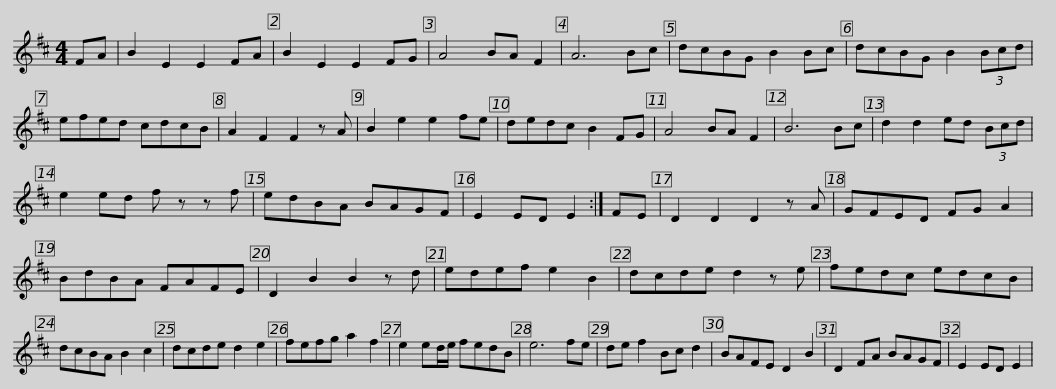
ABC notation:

X:1
L:1/8
M:4/4
I:linebreak $
K:D
V:1 treble
V:1
 FA | B2 E2 E2 FA | B2 E2 E2 FG | A4 BA F2 | A6 Bc | %5
 dcBG B2 Bc | dcBG B2 (3Bcd | efed cdcB |$ A2 F2 F2 z A | B2 e2 e2 fe | %10
 dedc B2 FG | A4 BA F2 | B6 Bc | d2 d2 ed (3Bcd | e2 ed f z z f |$ %15
 edBA BAGF | E2 ED E2 :| FE | D2 D2 D2 z A | GFED FG A2 | %20
 BdBA FAFE | D2 B2 B2 z d |$ edef e2 B2 | dcde d2 z e | fedc edcB | %25
 dcBA B2 c2 | dcde d2 e2 | fefg a2 f2 |$ e2 ed/e/ fedB | e6 fe | %30
 de f2 Bc d2 | BAFE D2 B2 | D2 FA BAGF | E2 ED E2 | %34
